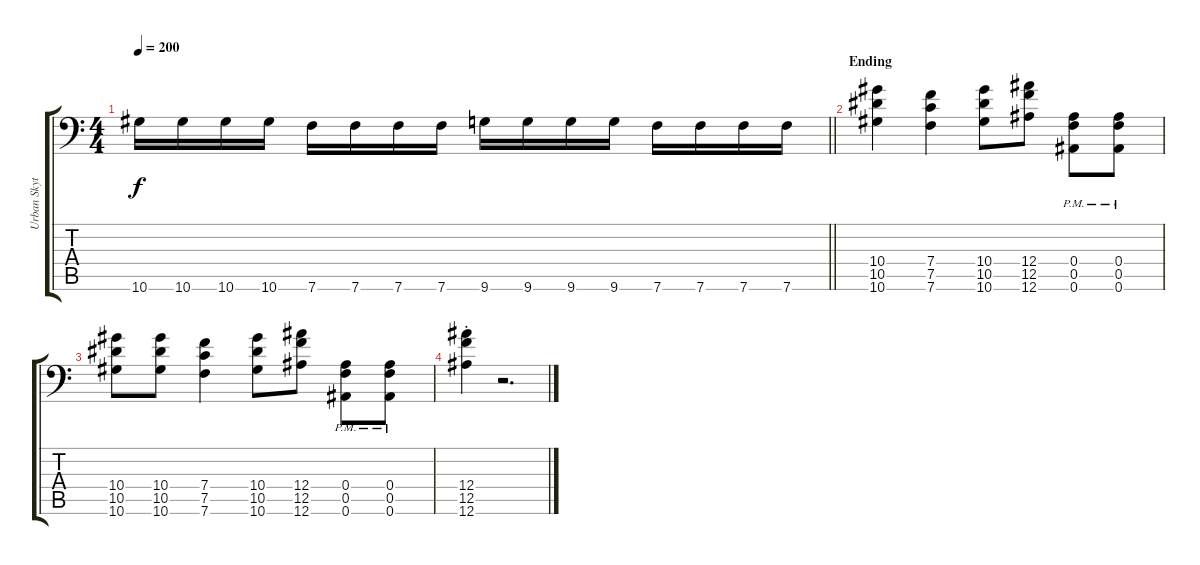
\track ("Urban Skytt" "Urban Skyt") {instrument overdrivenguitar}
\staff {score tabs}
\tuning (C4 G3 Eb3 Bb2 F2 Bb1) {hide}
\ts (4 4)
\tempo 200
\clef f4
\barLineRight lightlight
\ks c
10.6.16{dy f} 10.6.16 10.6.16 10.6.16 7.6.16 7.6.16 7.6.16 7.6.16 9.6.16 9.6.16 9.6.16 9.6.16 7.6.16 7.6.16 7.6.16 7.6.16 |
\section ("" "Ending")
(10.4 10.5 10.6).4 (7.4 7.5 7.6).4 (10.4 10.5 10.6).8 (12.4 12.5 12.6).8 (0.4{pm} 0.5{pm} 0.6{pm}).8 (0.4{pm} 0.5{pm} 0.6{pm}).8 |
(10.4 10.5 10.6).8 (10.4 10.5 10.6).8 (7.4 7.5 7.6).4 (10.4 10.5 10.6).8 (12.4 12.5 12.6).8 (0.4{pm} 0.5{pm} 0.6{pm}).8 (0.4{pm} 0.5{pm} 0.6{pm}).8 |
(12.4{st} 12.5{st} 12.6{st}).4 r.2{d}
